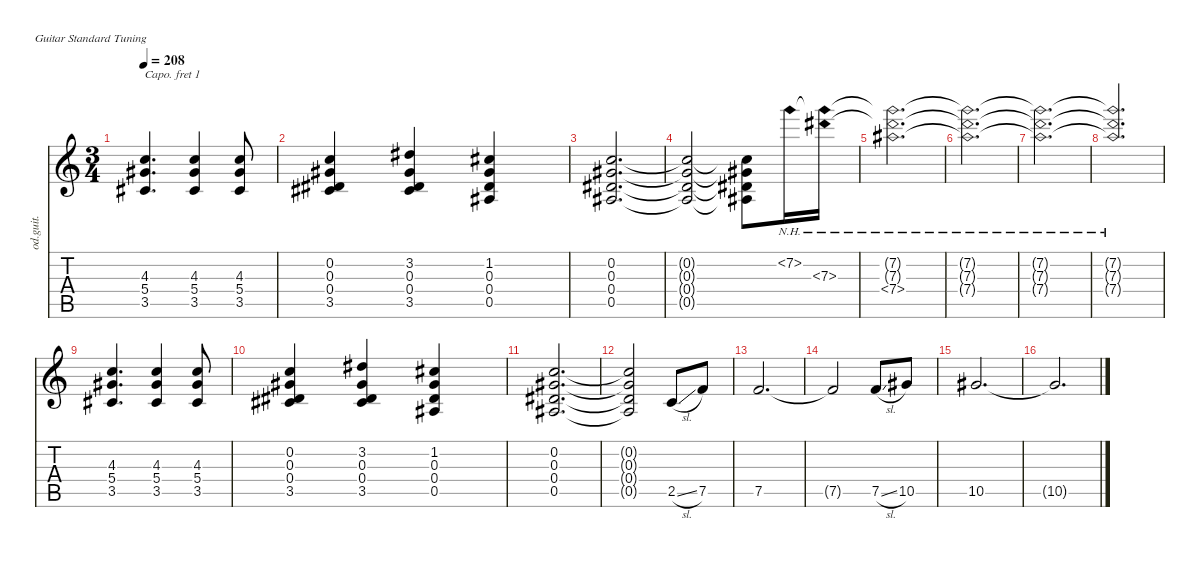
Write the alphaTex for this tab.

\defaultSystemsLayout 4
\hideDynamics
\bracketExtendMode nobrackets
\otherSystemsTrackNameOrientation horizontal
\track ("Overdriven Guitar" "od.guit.") {instrument overdrivenguitar}
\staff {score tabs}
\capo 1
\tuning (E4 B3 G3 D3 A2 E2)
\ts (3 4)
\tempo 208
\clef g2
\ks c
(3.5{acc #} 5.4{acc #} 4.3).4{d dy mf beam Up} (3.5{acc #} 5.4{acc #} 4.3).4{beam Up} (3.5{acc #} 5.4{acc #} 4.3).8{beam Up} |
(3.5{acc #} 0.4{acc #} 0.2 0.3{acc #}).4{beam Up} (3.5{acc #} 0.4{acc #} 0.3{acc #} 3.2{acc #}).4{beam Up} (1.2{acc #} 0.3{acc #} 0.4{acc #} 0.5{acc #}).4{beam Up} |
(0.2 0.3{acc #} 0.4{acc #} 0.5{acc #}).2{d beam Up} |
(0.2{t} 0.5{t acc #} 0.4{t acc #} 0.3{t acc #}).2{beam Up} (0.2{t} 0.3{t acc #} 0.4{t acc #} 0.5{t acc #}).8{beam Down} 7.2{nh}.16{beam Down} (7.3{nh acc #} 7.2{nh t}).16{beam Down} |
(7.4{nh acc #} 7.3{nh t acc #} 7.2{nh t}).2{d beam Down} |
(7.2{nh t} 7.3{nh t acc #} 7.4{nh t acc #}).2{d beam Down} |
(7.2{nh t} 7.3{nh t acc #} 7.4{nh t acc #}).2{d beam Down} |
(7.4{nh t acc #} 7.3{nh t acc #} 7.2{nh t}).2{d beam Up} |
(3.5{acc #} 5.4{acc #} 4.3).4{d beam Up} (3.5{acc #} 5.4{acc #} 4.3).4{beam Up} (3.5{acc #} 5.4{acc #} 4.3).8{beam Up} |
(3.5{acc #} 0.4{acc #} 0.2 0.3{acc #}).4{beam Up} (3.5{acc #} 0.4{acc #} 0.3{acc #} 3.2{acc #}).4{beam Up} (1.2{acc #} 0.3{acc #} 0.4{acc #} 0.5{acc #}).4{beam Up} |
(0.2 0.3{acc #} 0.4{acc #} 0.5{acc #}).2{d beam Up} |
(0.2{t} 0.5{t acc #} 0.4{t acc #} 0.3{t acc #}).2{beam Up} 2.5{sl}.8{beam Up} 7.5.8{beam Up} |
7.5.2{d beam Up} |
7.5{t}.2{beam Up} 7.5{sl}.8{beam Up} 10.5{acc #}.8{beam Up} |
10.5{acc #}.2{d beam Up} |
10.5{t acc #}.2{d beam Up}
